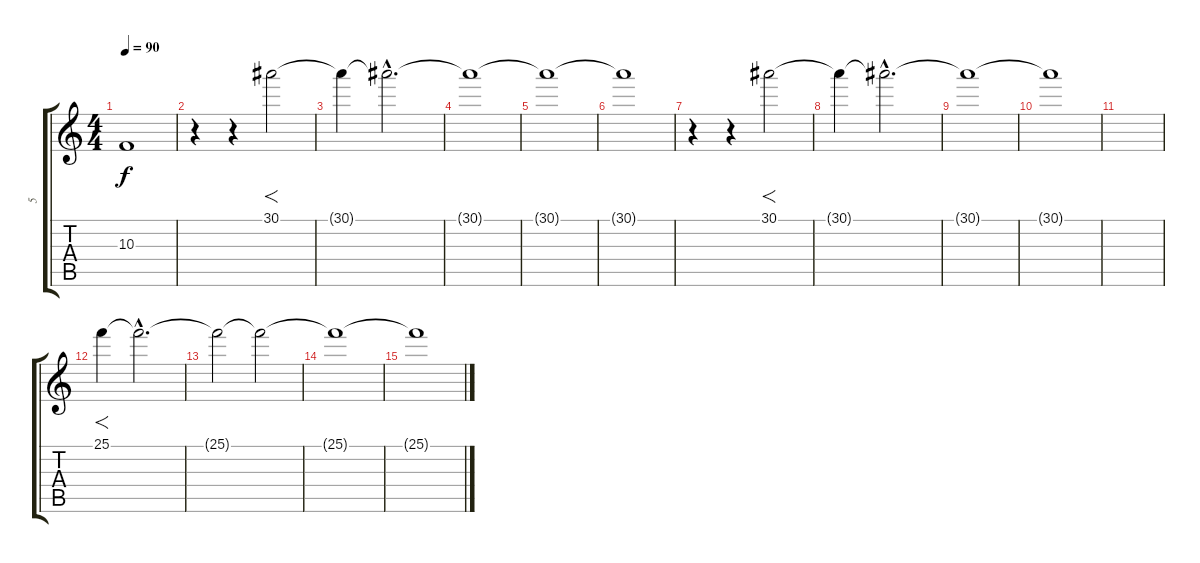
\track ("5" "5") {instrument stringensemble1}
\staff {score tabs}
\tuning (E4 B3 G3 D3 A2 E2) {hide}
\ts (4 4)
\tempo 90
\clef g2
\ks c
10.3{t}.1{dy f} |
r.4 r.4{volume 6} 30.1.2{f} |
30.1{t}.4 30.1{hac t}.2{d volume 0} |
30.1{t}.1 |
30.1{t}.1 |
30.1{t}.1 |
r.4 r.4{volume 6} 30.1.2{f} |
30.1{t}.4 30.1{hac t}.2{d volume 0} |
30.1{t}.1 |
30.1{t}.1 |
|
25.1.4{f volume 6} 25.1{hac t}.2{d} |
25.1{t}.2{volume 0} 25.1{t}.2 |
25.1{t}.1 |
25.1{t}.1
